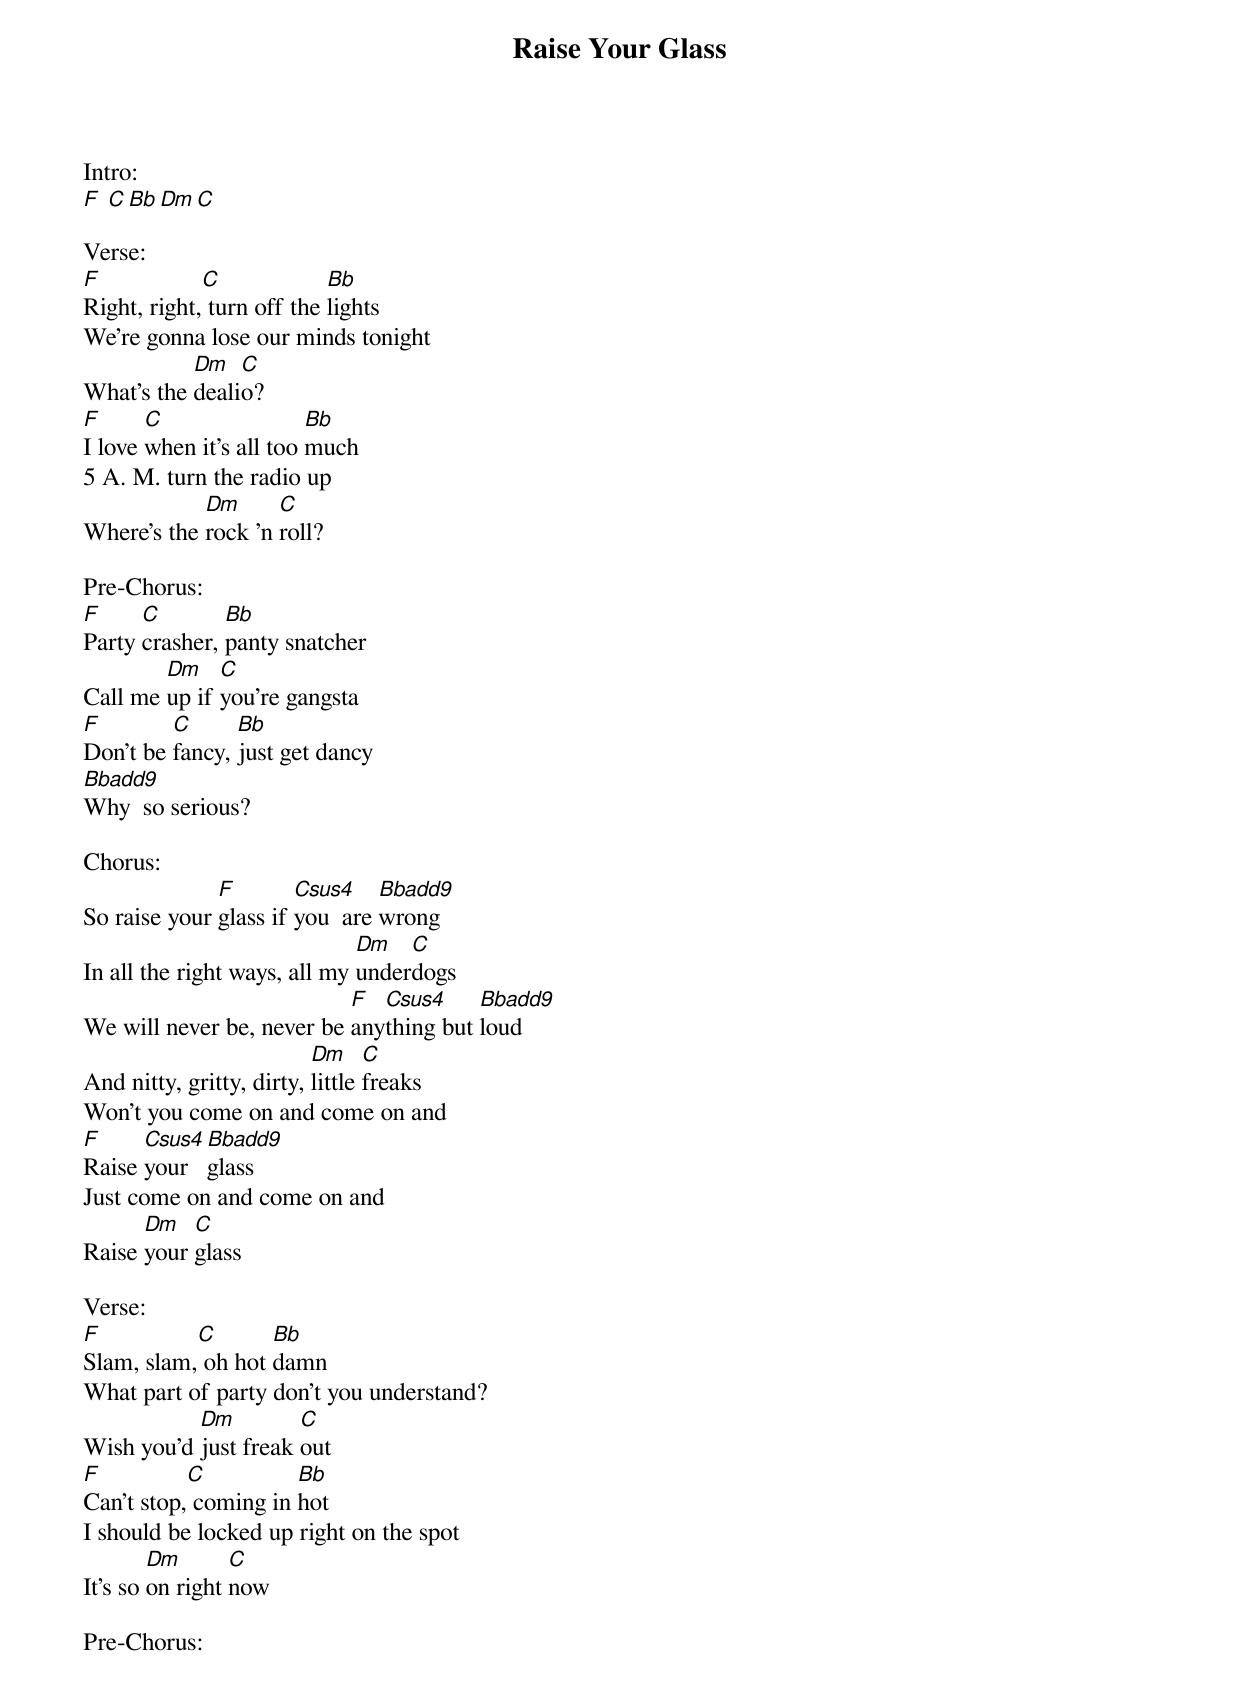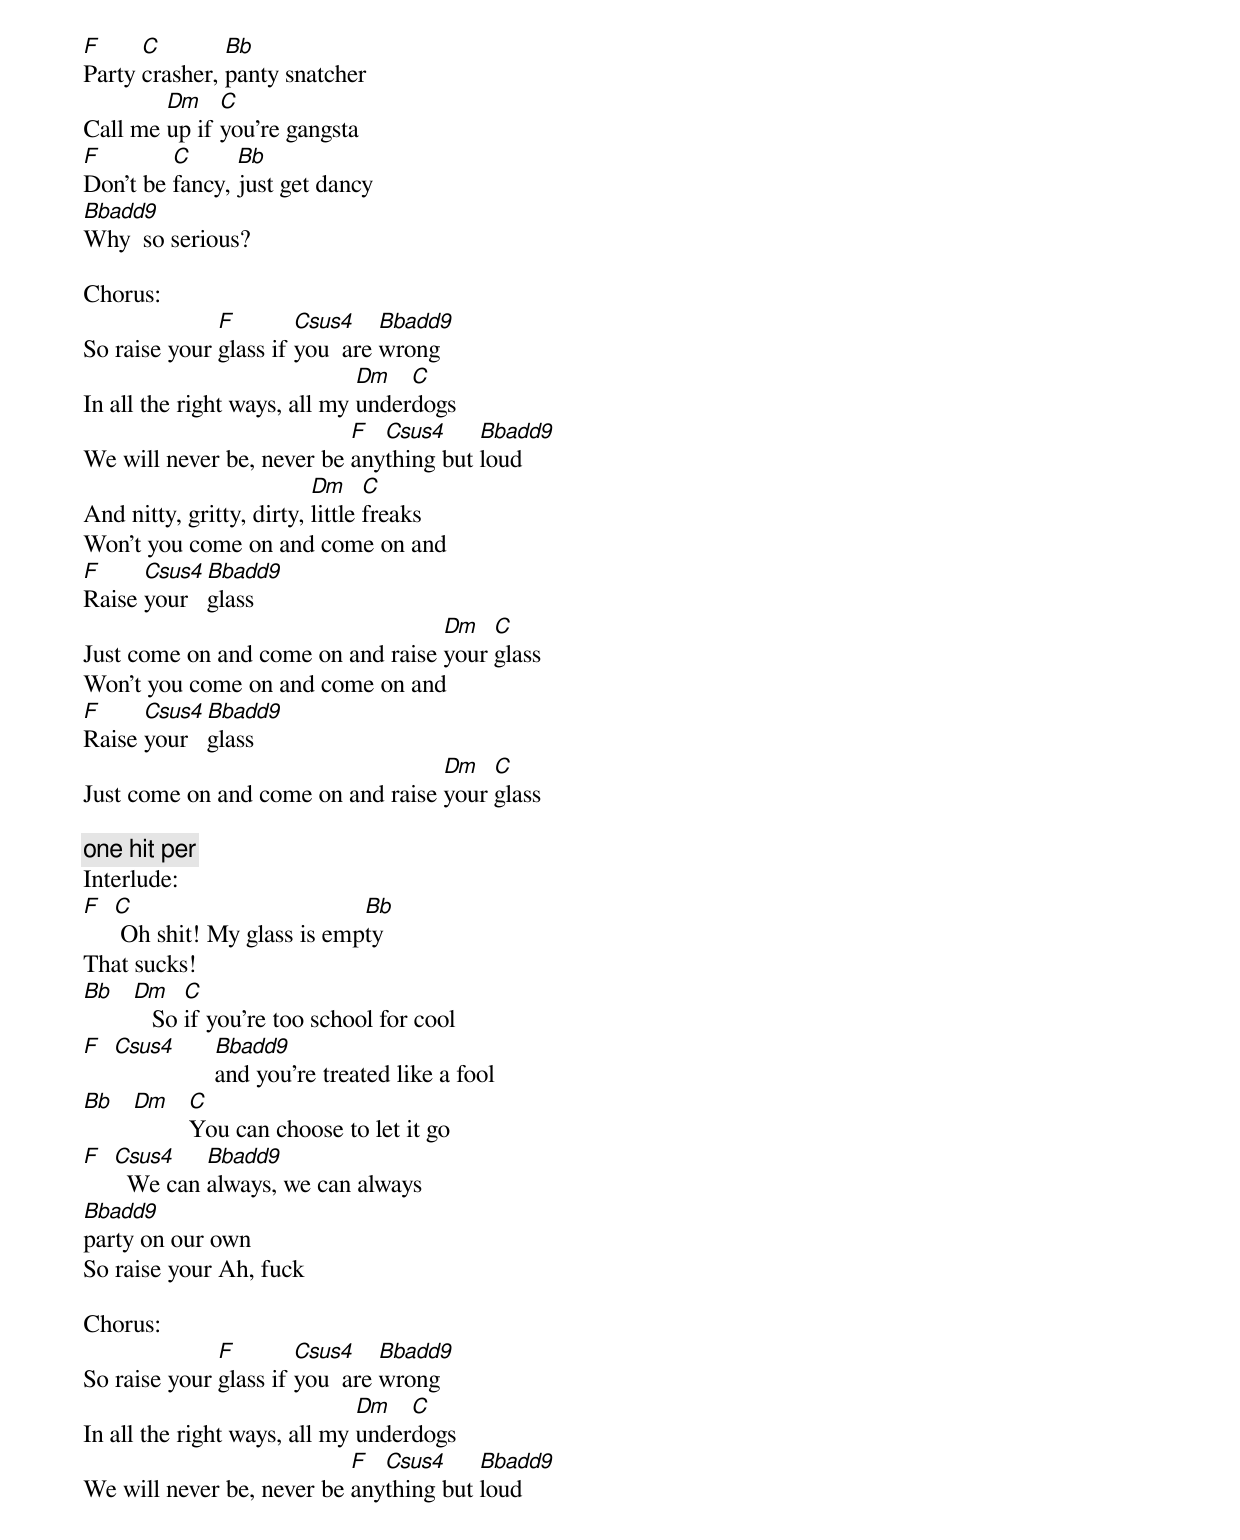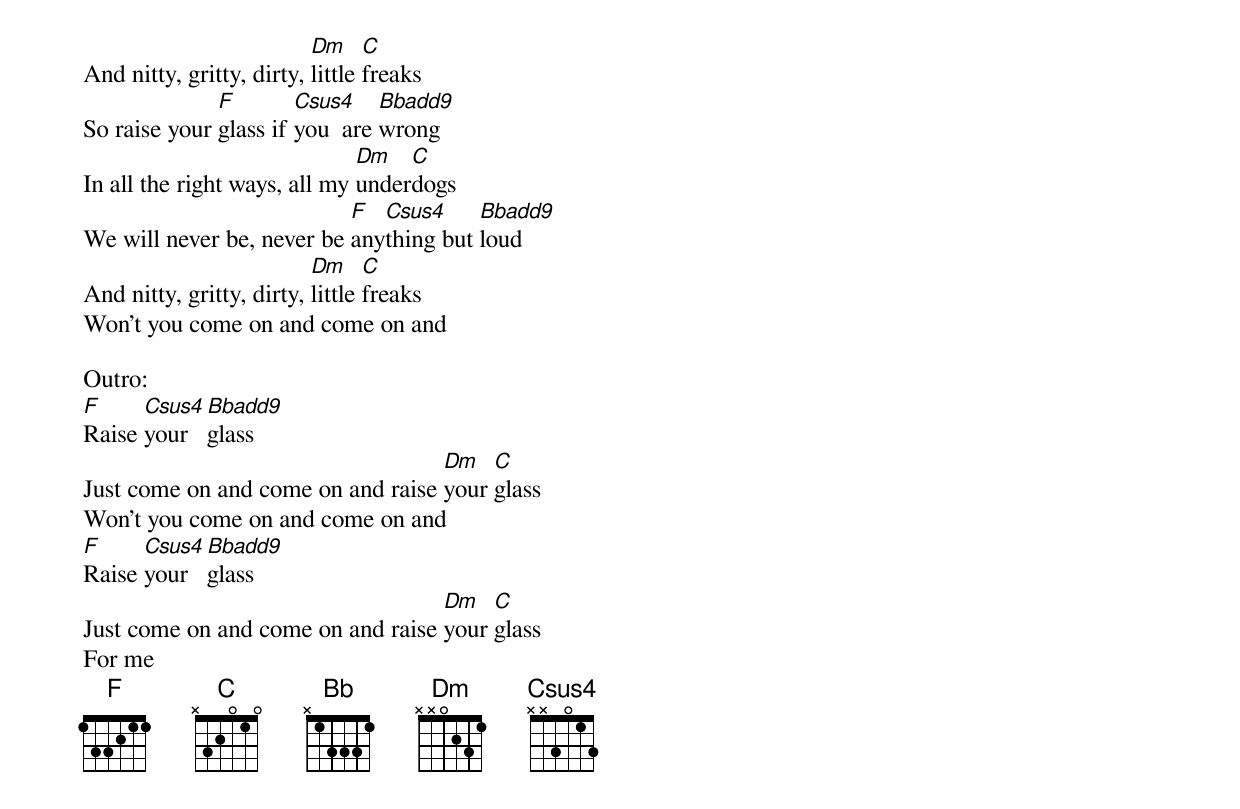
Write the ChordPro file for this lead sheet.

{title:Raise Your Glass}
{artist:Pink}
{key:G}
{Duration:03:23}
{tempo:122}

Intro:
[F] [C][Bb][Dm][C]

Verse:
[F]Right, right,[C] turn off the [Bb]lights
We're gonna lose our minds tonight
What's the [Dm]deali[C]o?
[F]I love [C]when it's all too [Bb]much
5 A. M. turn the radio up
Where's the [Dm]rock 'n [C]roll?

Pre-Chorus:
[F]Party [C]crasher, [Bb]panty snatcher
Call me [Dm]up if [C]you're gangsta
[F]Don't be [C]fancy, [Bb]just get dancy
[Bbadd9]Why  so serious?

Chorus:
So raise your [F]glass if [Csus4]you  are [Bbadd9]wrong
In all the right ways, all my [Dm]under[C]dogs
We will never be, never be [F]any[Csus4]thing but [Bbadd9]loud
And nitty, gritty, dirty, [Dm]little [C]freaks
Won't you come on and come on and
[F]Raise [Csus4]your  [Bbadd9]glass
Just come on and come on and
Raise [Dm]your [C]glass

Verse:
[F]Slam, slam,[C] oh hot [Bb]damn
What part of party don't you understand?
Wish you'd [Dm]just freak [C]out
[F]Can't stop,[C] coming in [Bb]hot
I should be locked up right on the spot
It's so [Dm]on right [C]now

Pre-Chorus:
[F]Party [C]crasher, [Bb]panty snatcher
Call me [Dm]up if [C]you're gangsta
[F]Don't be [C]fancy, [Bb]just get dancy
[Bbadd9]Why  so serious?

Chorus:
So raise your [F]glass if [Csus4]you  are [Bbadd9]wrong
In all the right ways, all my [Dm]under[C]dogs
We will never be, never be [F]any[Csus4]thing but [Bbadd9]loud
And nitty, gritty, dirty, [Dm]little [C]freaks
Won't you come on and come on and
[F]Raise [Csus4]your  [Bbadd9]glass
Just come on and come on and raise [Dm]your [C]glass
Won't you come on and come on and
[F]Raise [Csus4]your  [Bbadd9]glass
Just come on and come on and raise [Dm]your [C]glass

{c: one hit per}
Interlude:
[F]  [C] Oh shit! My glass is emp[Bb]ty
That sucks!
[Bb]   [Dm]   So [C]if you're too school for cool
[F]  [Csus4]      [Bbadd9]and you're treated like a fool
[Bb]   [Dm]   [C]You can choose to let it go
[F]  [Csus4]  We can [Bbadd9]always, we can always
[Bbadd9]party on our own
So raise your Ah, fuck

Chorus:
So raise your [F]glass if [Csus4]you  are [Bbadd9]wrong
In all the right ways, all my [Dm]under[C]dogs
We will never be, never be [F]any[Csus4]thing but [Bbadd9]loud
And nitty, gritty, dirty, [Dm]little [C]freaks
So raise your [F]glass if [Csus4]you  are [Bbadd9]wrong
In all the right ways, all my [Dm]under[C]dogs
We will never be, never be [F]any[Csus4]thing but [Bbadd9]loud
And nitty, gritty, dirty, [Dm]little [C]freaks
Won't you come on and come on and

Outro:
[F]Raise [Csus4]your  [Bbadd9]glass
Just come on and come on and raise [Dm]your [C]glass
Won't you come on and come on and
[F]Raise [Csus4]your  [Bbadd9]glass
Just come on and come on and raise [Dm]your [C]glass
For me
